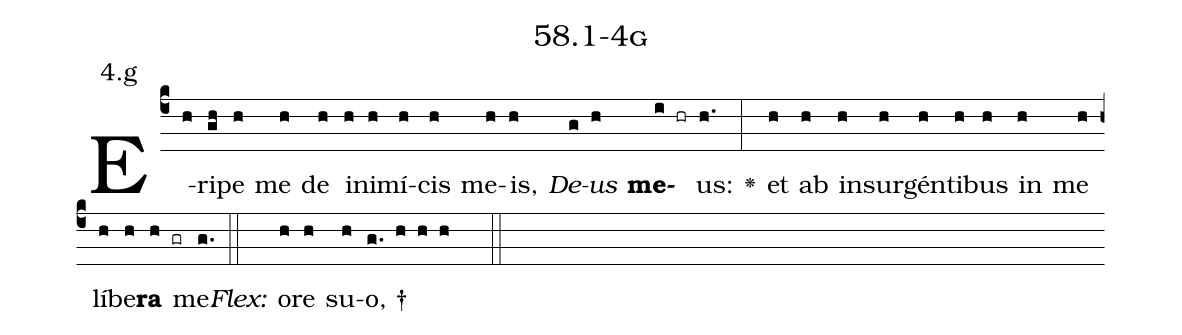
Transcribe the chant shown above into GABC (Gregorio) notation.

name: 58.1-4g;
annotation: 4.g;
%%
(c4)E(h)ri(gh)pe(h) me(h) de(h) in(h)i(h)mí(h)cis(h) me(h)is,(h) <i>De</i>(g)<i>us</i>(h) <b>me</b>(i hr)us:(h.) <v>\greheightstar</v>(:) et(h) ab(h) in(h)sur(h)gén(h)ti(h)bus(h) in(h) me(h) lí(h)be(h)<b>ra</b>(h gr) me.(g.) (::)
<i>Flex:</i>()  o(h)re(h) su(h)o, †(g. h h h  ::)

%E(h) u(h) o(h) u(h) a(h) e.(g.) (::)
